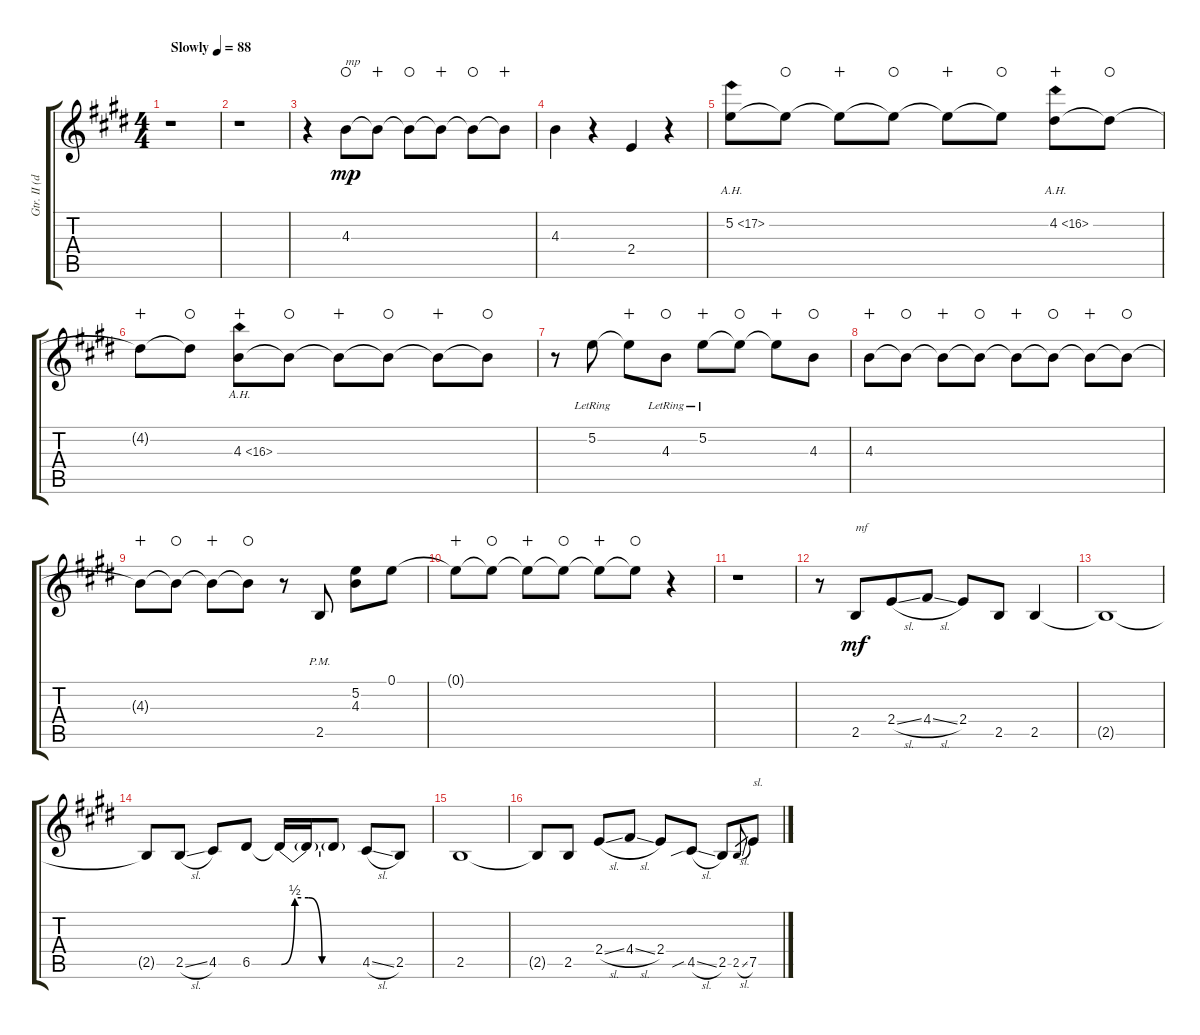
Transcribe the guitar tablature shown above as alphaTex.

\track ("Gtr. II (dist. tone w/wah)" "Gtr. II (d") {instrument distortionguitar}
\staff {score tabs}
\tuning (E4 B3 G3 D3 A2 E2) {hide}
\ts (4 4)
\tempo (88 "Slowly")
\clef g2
\ks e
r.1{dy mp instrument distortionguitar} |
r.1 |
r.4 4.3.8{txt "mp" waho} 4.3{t}.8{wahc} 4.3{t}.8{waho} 4.3{t}.8{wahc} 4.3{t}.8{waho} 4.3{t}.8{wahc} |
4.3.4 r.4 2.4.4 r.4 |
5.2{ah 12}.8 5.2{t}.8{waho} 5.2{t}.8{wahc} 5.2{t}.8{waho} 5.2{t}.8{wahc} 5.2{t}.8{waho} 4.2{ah 12}.8{wahc} 4.2{t}.8{waho} |
4.2{t}.8{wahc} 4.2{t}.8{waho} 4.3{ah 12}.8{wahc} 4.3{t}.8{waho} 4.3{t}.8{wahc} 4.3{t}.8{waho} 4.3{t}.8{wahc} 4.3{t}.8{waho} |
r.8 5.2{lr}.8 5.2{t}.8{wahc} 4.3{lr}.8{waho} 5.2{lr}.8{wahc} 5.2{t}.8{waho} 5.2{t}.8{wahc} 4.3.8{waho} |
4.3.8{wahc} 4.3{t}.8{waho} 4.3{t}.8{wahc} 4.3{t}.8{waho} 4.3{t}.8{volume 0 wahc} 4.3{t}.8{waho} 4.3{t}.8{wahc} 4.3{t}.8{waho} |
4.3{t}.8{wahc} 4.3{t}.8{waho} 4.3{t}.8{wahc} 4.3{t}.8{waho} r.8{volume 16} 2.5{pm}.8 (5.2 4.3).8 0.1.8 |
0.1{t}.8{volume 0 wahc} 0.1{t}.8{waho} 0.1{t}.8{wahc} 0.1{t}.8{waho} 0.1{t}.8{wahc} 0.1{t}.8{waho} r.4 |
r.1 |
r.8 2.5.8{txt "mf" dy mf volume 16 beam merge} 2.4{sl}.8 4.4{sl}.8 2.4.8 2.5.8 2.5.4 |
2.5{t}.1 |
2.5{t}.8 2.5{sl}.8 4.5.8 6.5.8 6.5{be (custom 0 0 10 2 20 2 30 0 60 0) t}.16 6.5{t}.16 6.5{t}.8 4.5{sl}.8 2.5.8 |
2.5.1 |
2.5{t}.8 2.5.8 2.4{sl}.8 4.4{sl}.8 2.4.8 4.5{sib sl}.8 2.5.8 2.5{sl}.8{gr} 7.5.8{txt "sl."}
